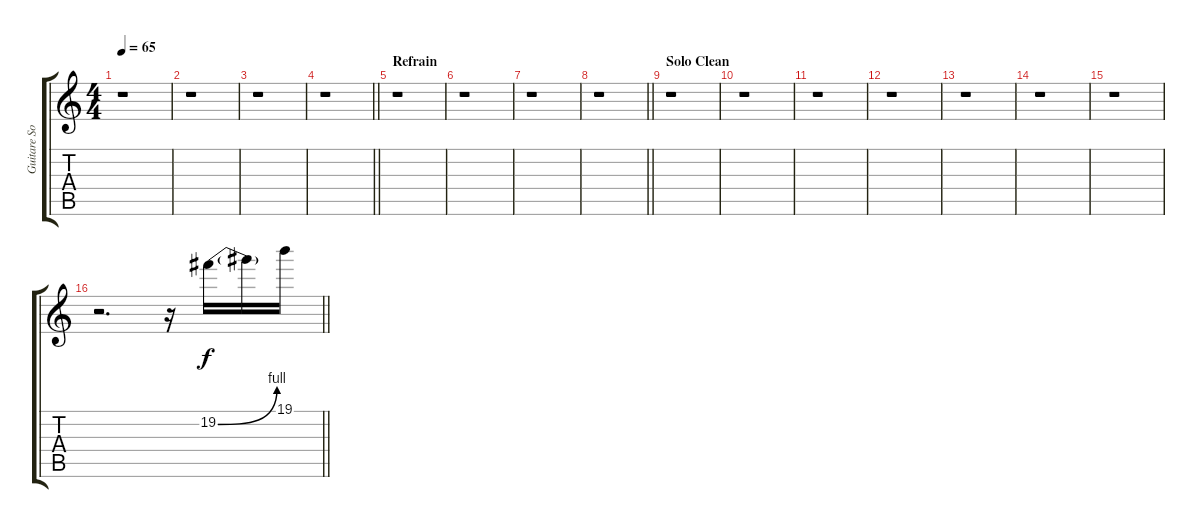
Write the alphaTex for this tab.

\track ("Guitare Solo 2" "Guitare So") {instrument overdrivenguitar}
\staff {score tabs}
\tuning (E4 B3 G3 D3 A2 E2) {hide}
\ts (4 4)
\tempo 65
\clef g2
\ks c
r.1{dy f} |
r.1 |
r.1 |
\barLineRight lightlight
r.1 |
\section ("" "Refrain")
r.1 |
r.1 |
r.1 |
\barLineRight lightlight
r.1 |
\section ("" "Solo Clean")
r.1 |
r.1 |
r.1 |
r.1 |
r.1 |
r.1 |
r.1 |
\barLineRight lightlight
r.2{d} r.16 19.2{be (bend 0 0 60 4)}.16 19.2{t}.16 19.1.16
